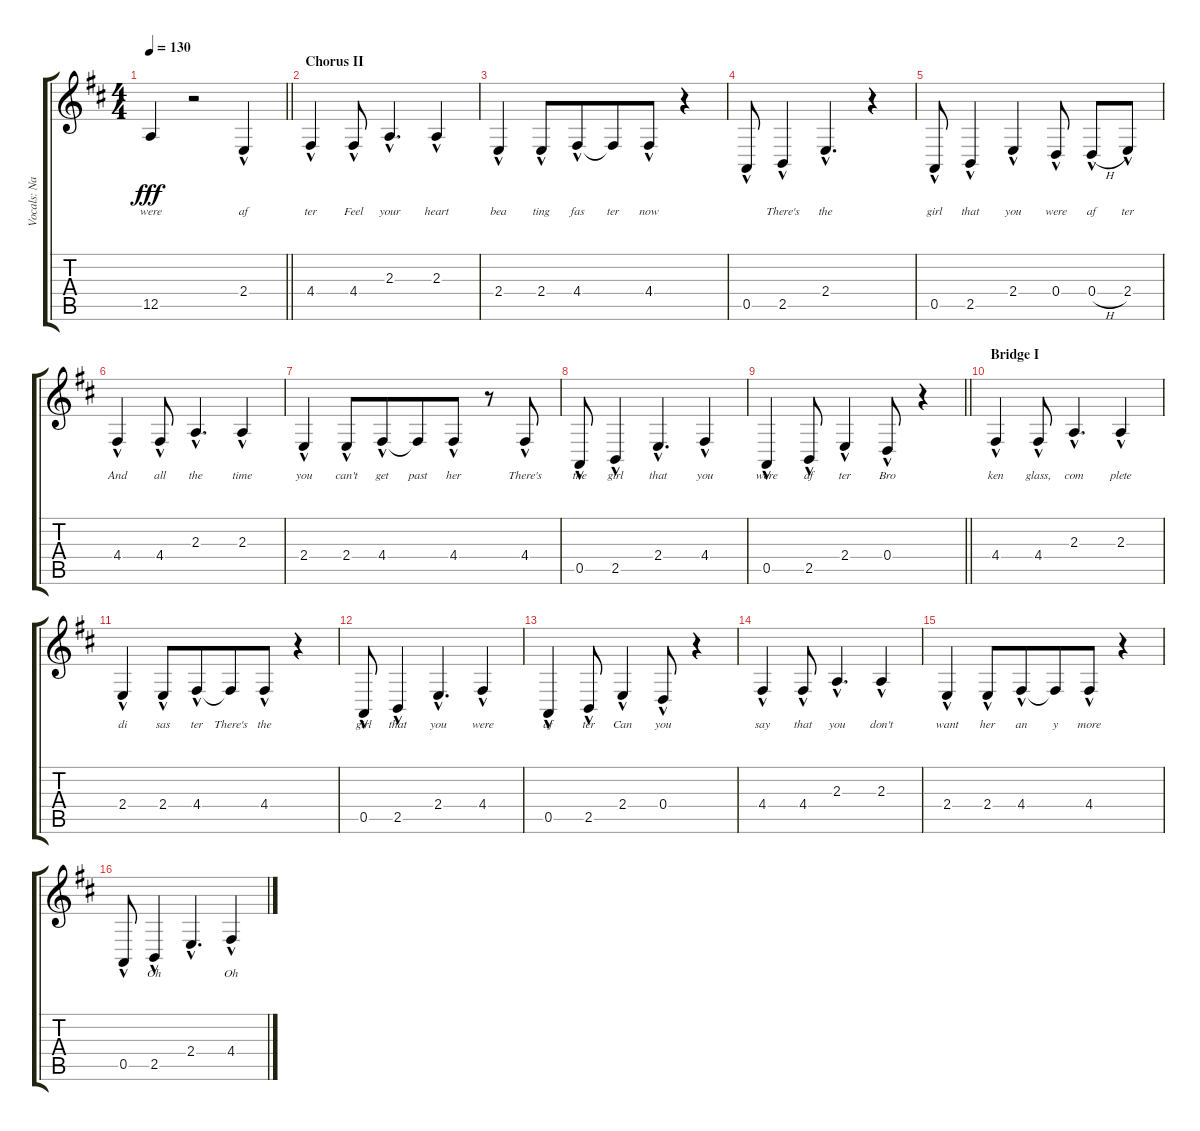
\track ("Vocals: Nancy" "Vocals: Na") {instrument lead2sawtooth}
\staff {score tabs}
\tuning (E4 B3 G3 D3 A2 E2) {hide}
\ts (4 4)
\tempo 130
\clef g2
\barLineRight lightlight
\ks d
12.5{t}.4{lyrics (0 "were") lyrics (1 "") lyrics (2 "") lyrics (3 "") lyrics (4 "") dy fff} r.2 2.4{hac}.4{lyrics (0 "af") lyrics (1 "") lyrics (2 "") lyrics (3 "") lyrics (4 "")} |
\section ("" "Chorus II")
4.4{hac}.4{lyrics (0 "ter") lyrics (1 "") lyrics (2 "") lyrics (3 "") lyrics (4 "")} 4.4{hac}.8{lyrics (0 "Feel") lyrics (1 "") lyrics (2 "") lyrics (3 "") lyrics (4 "")} 2.3{hac}.4{d lyrics (0 "your") lyrics (1 "") lyrics (2 "") lyrics (3 "") lyrics (4 "")} 2.3{hac}.4{lyrics (0 "heart") lyrics (1 "") lyrics (2 "") lyrics (3 "") lyrics (4 "")} |
2.4{hac}.4{lyrics (0 "bea") lyrics (1 "") lyrics (2 "") lyrics (3 "") lyrics (4 "")} 2.4{hac}.8{lyrics (0 "ting") lyrics (1 "") lyrics (2 "") lyrics (3 "") lyrics (4 "")} 4.4{hac}.8{lyrics (0 "fas") lyrics (1 "") lyrics (2 "") lyrics (3 "") lyrics (4 "") beam merge} 4.4{t}.8{lyrics (0 "ter") lyrics (1 "") lyrics (2 "") lyrics (3 "") lyrics (4 "")} 4.4{hac}.8{lyrics (0 "now") lyrics (1 "") lyrics (2 "") lyrics (3 "") lyrics (4 "")} r.4 |
0.5{hac}.8{lyrics (0 "") lyrics (1 "") lyrics (2 "") lyrics (3 "") lyrics (4 "")} 2.5{hac}.4{lyrics (0 "There's") lyrics (1 "") lyrics (2 "") lyrics (3 "") lyrics (4 "")} 2.4{hac}.4{d lyrics (0 "the") lyrics (1 "") lyrics (2 "") lyrics (3 "") lyrics (4 "")} r.4 |
0.5{hac}.8{lyrics (0 "girl") lyrics (1 "") lyrics (2 "") lyrics (3 "") lyrics (4 "")} 2.5{hac}.4{lyrics (0 "that") lyrics (1 "") lyrics (2 "") lyrics (3 "") lyrics (4 "")} 2.4{hac}.4{lyrics (0 "you") lyrics (1 "") lyrics (2 "") lyrics (3 "") lyrics (4 "")} 0.4{hac}.8{lyrics (0 "were") lyrics (1 "") lyrics (2 "") lyrics (3 "") lyrics (4 "")} 0.4{h hac}.8{lyrics (0 "af") lyrics (1 "") lyrics (2 "") lyrics (3 "") lyrics (4 "")} 2.4{hac}.8{lyrics (0 "ter") lyrics (1 "") lyrics (2 "") lyrics (3 "") lyrics (4 "")} |
4.4{hac}.4{lyrics (0 "And") lyrics (1 "") lyrics (2 "") lyrics (3 "") lyrics (4 "")} 4.4{hac}.8{lyrics (0 "all") lyrics (1 "") lyrics (2 "") lyrics (3 "") lyrics (4 "")} 2.3{hac}.4{d lyrics (0 "the") lyrics (1 "") lyrics (2 "") lyrics (3 "") lyrics (4 "")} 2.3{hac}.4{lyrics (0 "time") lyrics (1 "") lyrics (2 "") lyrics (3 "") lyrics (4 "")} |
2.4{hac}.4{lyrics (0 "you") lyrics (1 "") lyrics (2 "") lyrics (3 "") lyrics (4 "")} 2.4{hac}.8{lyrics (0 "can't") lyrics (1 "") lyrics (2 "") lyrics (3 "") lyrics (4 "")} 4.4{hac}.8{lyrics (0 "get") lyrics (1 "") lyrics (2 "") lyrics (3 "") lyrics (4 "") beam merge} 4.4{t}.8{lyrics (0 "past") lyrics (1 "") lyrics (2 "") lyrics (3 "") lyrics (4 "")} 4.4{hac}.8{lyrics (0 "her") lyrics (1 "") lyrics (2 "") lyrics (3 "") lyrics (4 "")} r.8 4.4{hac}.8{lyrics (0 "There's") lyrics (1 "") lyrics (2 "") lyrics (3 "") lyrics (4 "")} |
0.5{hac}.8{lyrics (0 "the") lyrics (1 "") lyrics (2 "") lyrics (3 "") lyrics (4 "")} 2.5{hac}.4{lyrics (0 "girl") lyrics (1 "") lyrics (2 "") lyrics (3 "") lyrics (4 "")} 2.4{hac}.4{d lyrics (0 "that") lyrics (1 "") lyrics (2 "") lyrics (3 "") lyrics (4 "")} 4.4{hac}.4{lyrics (0 "you") lyrics (1 "") lyrics (2 "") lyrics (3 "") lyrics (4 "")} |
\barLineRight lightlight
0.5{hac}.4{lyrics (0 "were") lyrics (1 "") lyrics (2 "") lyrics (3 "") lyrics (4 "")} 2.5{hac}.8{lyrics (0 "af") lyrics (1 "") lyrics (2 "") lyrics (3 "") lyrics (4 "")} 2.4{hac}.4{lyrics (0 "ter") lyrics (1 "") lyrics (2 "") lyrics (3 "") lyrics (4 "")} 0.4{hac}.8{lyrics (0 "Bro") lyrics (1 "") lyrics (2 "") lyrics (3 "") lyrics (4 "")} r.4 |
\section ("" "Bridge I")
4.4{hac}.4{lyrics (0 "ken") lyrics (1 "") lyrics (2 "") lyrics (3 "") lyrics (4 "")} 4.4{hac}.8{lyrics (0 "glass,") lyrics (1 "") lyrics (2 "") lyrics (3 "") lyrics (4 "")} 2.3{hac}.4{d lyrics (0 "com") lyrics (1 "") lyrics (2 "") lyrics (3 "") lyrics (4 "")} 2.3{hac}.4{lyrics (0 "plete") lyrics (1 "") lyrics (2 "") lyrics (3 "") lyrics (4 "")} |
2.4{hac}.4{lyrics (0 "di") lyrics (1 "") lyrics (2 "") lyrics (3 "") lyrics (4 "")} 2.4{hac}.8{lyrics (0 "sas") lyrics (1 "") lyrics (2 "") lyrics (3 "") lyrics (4 "")} 4.4{hac}.8{lyrics (0 "ter") lyrics (1 "") lyrics (2 "") lyrics (3 "") lyrics (4 "") beam merge} 4.4{t}.8{lyrics (0 "There's") lyrics (1 "") lyrics (2 "") lyrics (3 "") lyrics (4 "")} 4.4{hac}.8{lyrics (0 "the") lyrics (1 "") lyrics (2 "") lyrics (3 "") lyrics (4 "")} r.4 |
0.5{hac}.8{lyrics (0 "girl") lyrics (1 "") lyrics (2 "") lyrics (3 "") lyrics (4 "")} 2.5{hac}.4{lyrics (0 "that") lyrics (1 "") lyrics (2 "") lyrics (3 "") lyrics (4 "")} 2.4{hac}.4{d lyrics (0 "you") lyrics (1 "") lyrics (2 "") lyrics (3 "") lyrics (4 "")} 4.4{hac}.4{lyrics (0 "were") lyrics (1 "") lyrics (2 "") lyrics (3 "") lyrics (4 "")} |
0.5{hac}.4{lyrics (0 "af") lyrics (1 "") lyrics (2 "") lyrics (3 "") lyrics (4 "")} 2.5{hac}.8{lyrics (0 "ter") lyrics (1 "") lyrics (2 "") lyrics (3 "") lyrics (4 "")} 2.4{hac}.4{lyrics (0 "Can") lyrics (1 "") lyrics (2 "") lyrics (3 "") lyrics (4 "")} 0.4{hac}.8{lyrics (0 "you") lyrics (1 "") lyrics (2 "") lyrics (3 "") lyrics (4 "")} r.4 |
4.4{hac}.4{lyrics (0 "say") lyrics (1 "") lyrics (2 "") lyrics (3 "") lyrics (4 "")} 4.4{hac}.8{lyrics (0 "that") lyrics (1 "") lyrics (2 "") lyrics (3 "") lyrics (4 "")} 2.3{hac}.4{d lyrics (0 "you") lyrics (1 "") lyrics (2 "") lyrics (3 "") lyrics (4 "")} 2.3{hac}.4{lyrics (0 "don't") lyrics (1 "") lyrics (2 "") lyrics (3 "") lyrics (4 "")} |
2.4{hac}.4{lyrics (0 "want") lyrics (1 "") lyrics (2 "") lyrics (3 "") lyrics (4 "")} 2.4{hac}.8{lyrics (0 "her") lyrics (1 "") lyrics (2 "") lyrics (3 "") lyrics (4 "")} 4.4{hac}.8{lyrics (0 "an") lyrics (1 "") lyrics (2 "") lyrics (3 "") lyrics (4 "") beam merge} 4.4{t}.8{lyrics (0 "y") lyrics (1 "") lyrics (2 "") lyrics (3 "") lyrics (4 "")} 4.4{hac}.8{lyrics (0 "more") lyrics (1 "") lyrics (2 "") lyrics (3 "") lyrics (4 "")} r.4 |
0.5{hac}.8{lyrics (0 "") lyrics (1 "") lyrics (2 "") lyrics (3 "") lyrics (4 "")} 2.5{hac}.4{lyrics (0 "Oh") lyrics (1 "") lyrics (2 "") lyrics (3 "") lyrics (4 "")} 2.4{hac}.4{d lyrics (0 "") lyrics (1 "") lyrics (2 "") lyrics (3 "") lyrics (4 "")} 4.4{hac}.4{lyrics (0 "Oh") lyrics (1 "") lyrics (2 "") lyrics (3 "") lyrics (4 "")}
